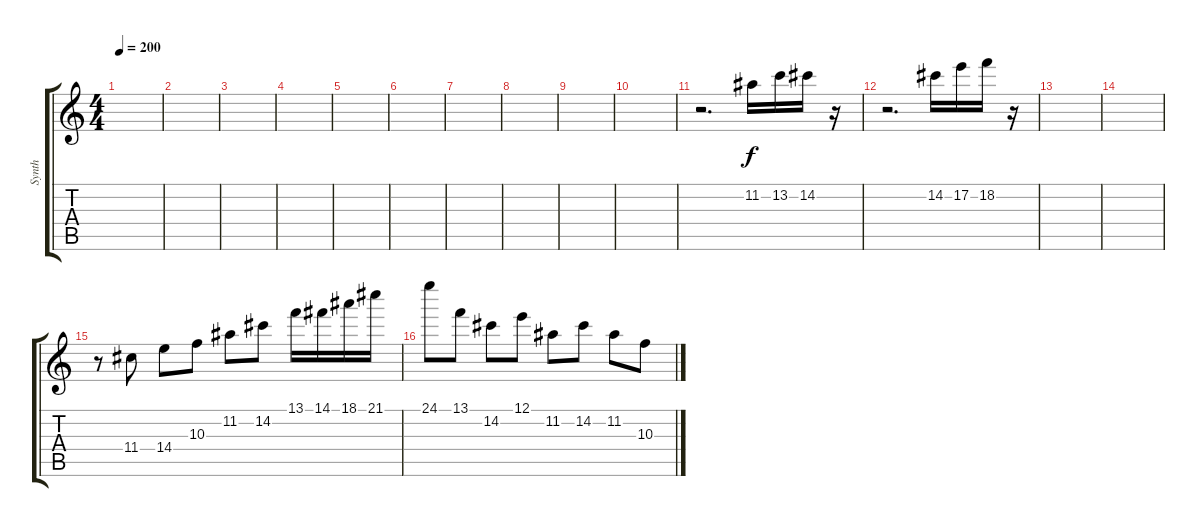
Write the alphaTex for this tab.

\track ("Synth" "Synth") {instrument flute}
\staff {score tabs}
\tuning (E5 B4 G4 D4 A3 E3) {hide}
\ts (4 4)
\tempo 200
\clef g2
\ks c
|
|
|
|
|
|
|
|
|
|
r.2{d} 11.2.16 13.2.16 14.2.16 r.16 |
r.2{d} 14.2.16 17.2.16 18.2.16 r.16 |
|
|
r.8 11.4.8 14.4.8 10.3.8 11.2.8 14.2.8 13.1.16 14.1.16 18.1.16 21.1.16 |
24.1.8 13.1.8 14.2.8 12.1.8 11.2.8 14.2.8 11.2.8 10.3.8
